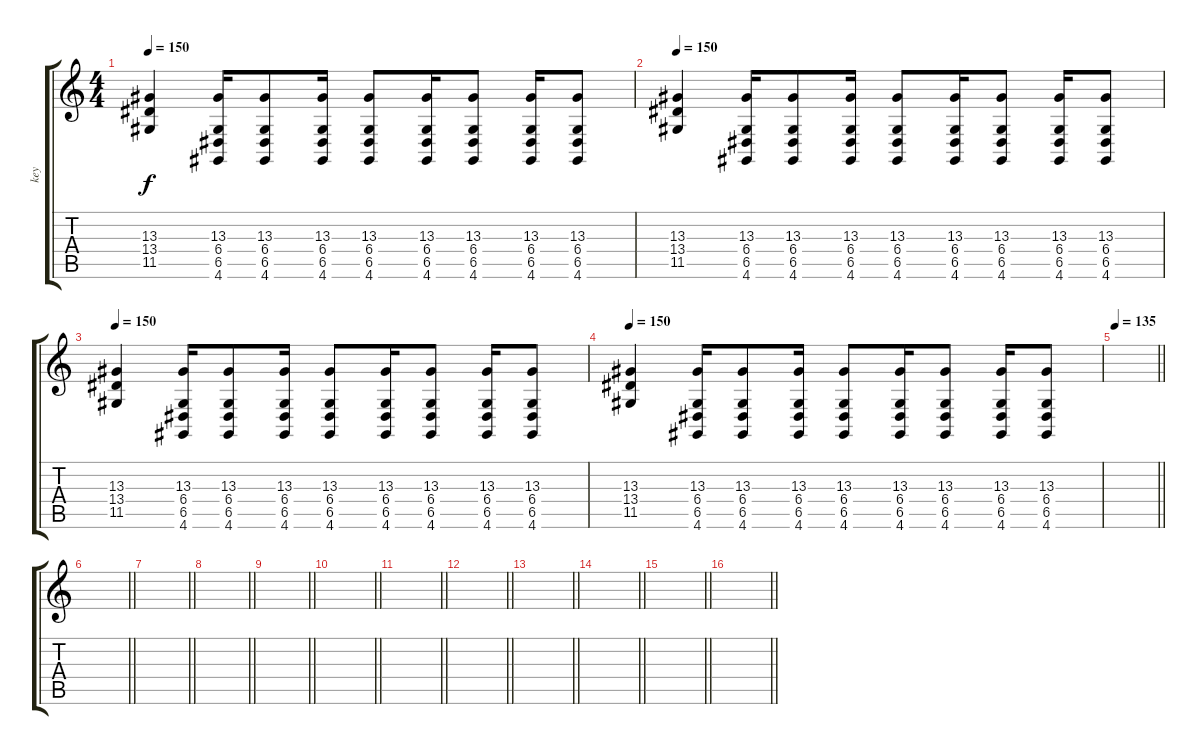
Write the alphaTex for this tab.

\track ("key" "key") {instrument reedorgan}
\staff {score tabs}
\tuning (E4 B3 G3 D3 A2 E2) {hide}
\ts (4 4)
\tempo 150
\clef g2
\ks c
(13.3 13.4 11.5).4{dy f} (13.3 6.4 6.5 4.6).16 (13.3 6.4 6.5 4.6).8 (13.3 6.4 6.5 4.6).16 (13.3 6.4 6.5 4.6).8 (13.3 6.4 6.5 4.6).16 (13.3 6.4 6.5 4.6).8 (13.3 6.4 6.5 4.6).16 (13.3 6.4 6.5 4.6).8 |
\tempo 150
(13.3 13.4 11.5).4 (13.3 6.4 6.5 4.6).16 (13.3 6.4 6.5 4.6).8 (13.3 6.4 6.5 4.6).16 (13.3 6.4 6.5 4.6).8 (13.3 6.4 6.5 4.6).16 (13.3 6.4 6.5 4.6).8 (13.3 6.4 6.5 4.6).16 (13.3 6.4 6.5 4.6).8 |
\tempo 150
(13.3 13.4 11.5).4 (13.3 6.4 6.5 4.6).16 (13.3 6.4 6.5 4.6).8 (13.3 6.4 6.5 4.6).16 (13.3 6.4 6.5 4.6).8 (13.3 6.4 6.5 4.6).16 (13.3 6.4 6.5 4.6).8 (13.3 6.4 6.5 4.6).16 (13.3 6.4 6.5 4.6).8 |
\tempo 150
(13.3 13.4 11.5).4 (13.3 6.4 6.5 4.6).16 (13.3 6.4 6.5 4.6).8 (13.3 6.4 6.5 4.6).16 (13.3 6.4 6.5 4.6).8 (13.3 6.4 6.5 4.6).16 (13.3 6.4 6.5 4.6).8 (13.3 6.4 6.5 4.6).16 (13.3 6.4 6.5 4.6).8 |
\tempo 135
\barLineRight lightlight
|
\barLineRight lightlight
|
\barLineRight lightlight
|
\barLineRight lightlight
|
\barLineRight lightlight
|
\barLineRight lightlight
|
\barLineRight lightlight
|
\barLineRight lightlight
|
\barLineRight lightlight
|
\barLineRight lightlight
|
\barLineRight lightlight
|
\barLineRight lightlight
